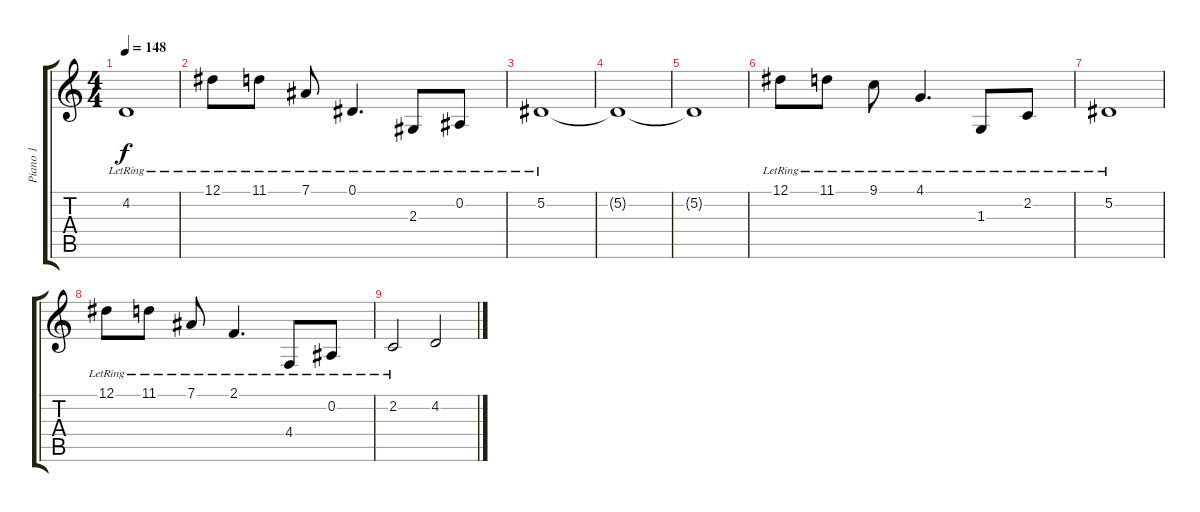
\track ("Piano 1" "Piano 1") {instrument acousticgrandpiano}
\staff {score tabs}
\tuning (Eb4 Bb3 Gb3 Db3 Ab2 Eb2) {hide}
\ts (4 4)
\tempo 148
\clef g2
\ks c
4.2{lr}.1{dy f} |
12.1{lr}.8 11.1{lr}.8 7.1{lr}.8 0.1{lr}.4{d} 2.3{lr}.8 0.2{lr}.8 |
5.2{lr}.1 |
5.2{t}.1 |
5.2{t}.1 |
12.1{lr}.8 11.1{lr}.8 9.1{lr}.8 4.1{lr}.4{d} 1.3{lr}.8 2.2{lr}.8 |
5.2{lr}.1 |
12.1{lr}.8 11.1{lr}.8 7.1{lr}.8 2.1{lr}.4{d} 4.4{lr}.8 0.2{lr}.8 |
2.2{lr}.2 4.2.2
